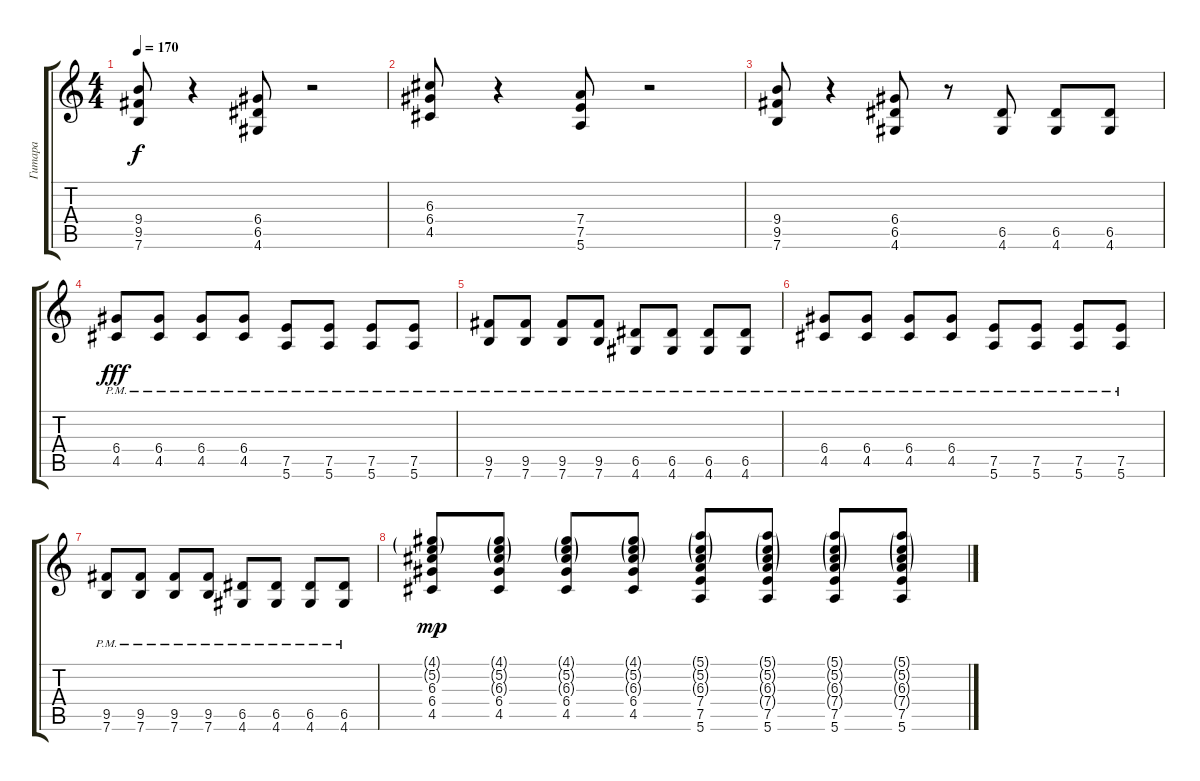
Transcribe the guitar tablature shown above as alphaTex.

\track ("Гитара" "Гитара") {instrument distortionguitar}
\staff {score tabs}
\tuning (E4 B3 G3 D3 A2 E2) {hide}
\ts (4 4)
\tempo 170
\clef g2
\ks c
(9.4 9.5 7.6).8{dy f} r.4 (6.4 6.5 4.6).8 r.2 |
(6.3 6.4 4.5).8 r.4 (7.4 7.5 5.6).8 r.2 |
(9.4 9.5 7.6).8 r.4 (6.4 6.5 4.6).8 r.8 (6.5 4.6).8 (6.5 4.6).8 (6.5 4.6).8 |
(6.4{pm} 4.5{pm}).8{dy fff} (6.4{pm} 4.5{pm}).8 (6.4{pm} 4.5{pm}).8 (6.4{pm} 4.5{pm}).8 (7.5{pm} 5.6{pm}).8 (7.5{pm} 5.6{pm}).8 (7.5{pm} 5.6{pm}).8 (7.5{pm} 5.6{pm}).8 |
(9.5{pm} 7.6{pm}).8 (9.5{pm} 7.6{pm}).8 (9.5{pm} 7.6{pm}).8 (9.5{pm} 7.6{pm}).8 (6.5{pm} 4.6{pm}).8 (6.5{pm} 4.6{pm}).8 (6.5{pm} 4.6{pm}).8 (6.5{pm} 4.6{pm}).8 |
(6.4{pm} 4.5{pm}).8 (6.4{pm} 4.5{pm}).8 (6.4{pm} 4.5{pm}).8 (6.4{pm} 4.5{pm}).8 (7.5{pm} 5.6{pm}).8 (7.5{pm} 5.6{pm}).8 (7.5{pm} 5.6{pm}).8 (7.5{pm} 5.6{pm}).8 |
(9.5{pm} 7.6{pm}).8 (9.5{pm} 7.6{pm}).8 (9.5{pm} 7.6{pm}).8 (9.5{pm} 7.6{pm}).8 (6.5{pm} 4.6{pm}).8 (6.5{pm} 4.6{pm}).8 (6.5{pm} 4.6{pm}).8 (6.5{pm} 4.6{pm}).8 |
(4.1{g} 5.2{g} 6.3 6.4 4.5).8{dy mp} (4.1{g} 5.2{g} 6.3{g} 6.4 4.5).8 (4.1{g} 5.2{g} 6.3{g} 6.4 4.5).8 (4.1{g} 5.2{g} 6.3{g} 6.4 4.5).8 (5.1{g} 5.2{g} 6.3{g} 7.4 7.5 5.6).8 (5.1{g} 5.2{g} 6.3{g} 7.4{g} 7.5 5.6).8 (5.1{g} 5.2{g} 6.3{g} 7.4{g} 7.5 5.6).8 (5.1{g} 5.2{g} 6.3{g} 7.4{g} 7.5 5.6).8
